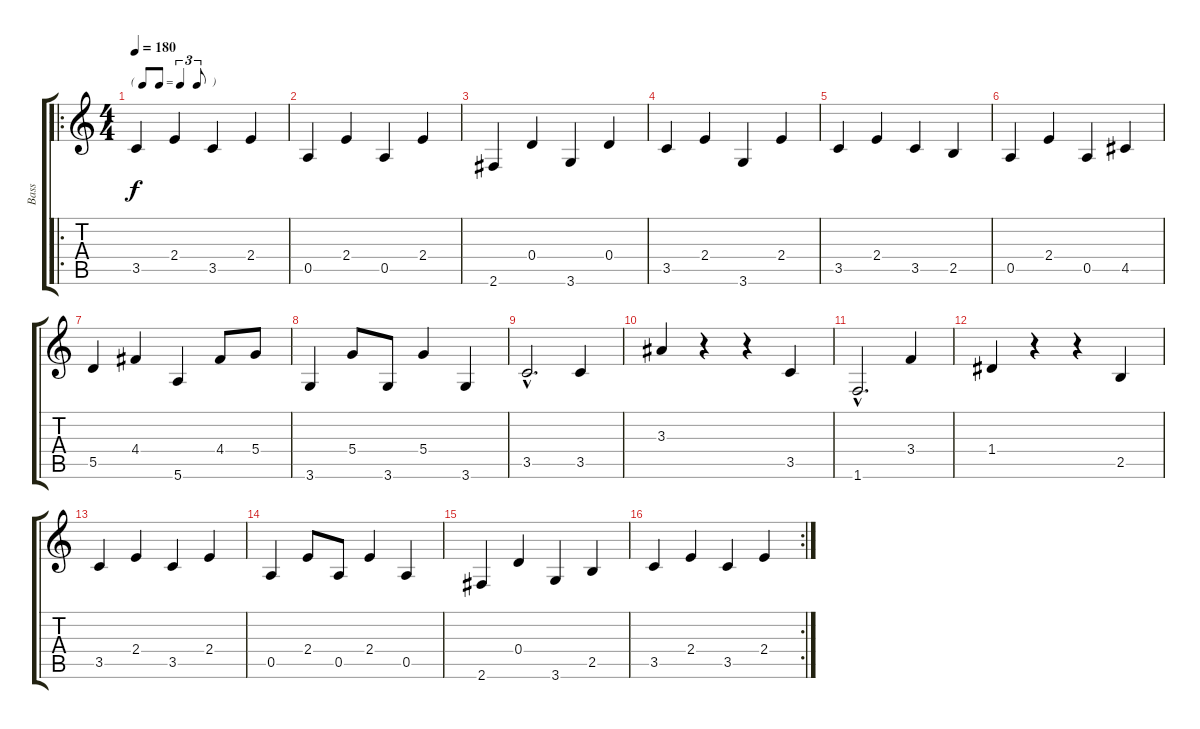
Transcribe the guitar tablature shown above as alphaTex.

\track ("Bass" "Bass") {instrument acousticguitarsteel}
\staff {score tabs}
\tuning (E4 B3 G3 D3 A2 E2) {hide}
\ro
\ts (4 4)
\tf triplet8th
\tempo 180
\clef g2
\ks c
3.5.4{dy f instrument acousticguitarsteel} 2.4.4 3.5.4 2.4.4 |
0.5.4 2.4.4 0.5.4 2.4.4 |
2.6.4 0.4.4 3.6.4 0.4.4 |
3.5.4 2.4.4 3.6.4 2.4.4 |
3.5.4 2.4.4 3.5.4 2.5.4 |
0.5.4 2.4.4 0.5.4 4.5.4 |
5.5.4 4.4.4 5.6.4 4.4.8 5.4.8 |
3.6.4 5.4.8 3.6.8 5.4.4 3.6.4 |
3.5{hac}.2{d} 3.5.4 |
3.3.4 r.4 r.4 3.5.4 |
1.6{hac}.2{d} 3.4.4 |
1.4.4 r.4 r.4 2.5.4 |
3.5.4 2.4.4 3.5.4 2.4.4 |
0.5.4 2.4.8 0.5.8 2.4.4 0.5.4 |
2.6.4 0.4.4 3.6.4 2.5.4 |
\rc 2
3.5.4 2.4.4 3.5.4 2.4.4
